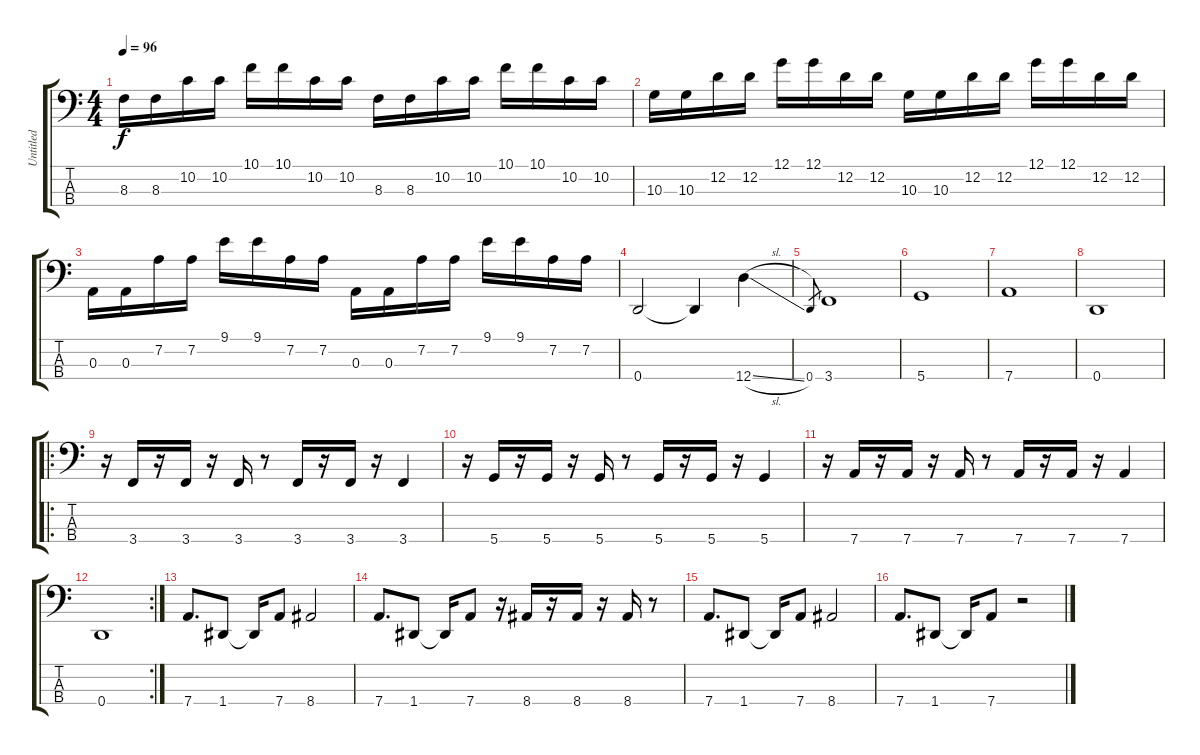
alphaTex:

\track ("Untitled" "Untitled") {instrument electricbassfinger}
\staff {score tabs}
\tuning (G2 D2 A1 D1) {hide}
\ts (4 4)
\tempo 96
\clef f4
\ks c
8.3.16{dy f} 8.3.16 10.2.16 10.2.16 10.1.16 10.1.16 10.2.16 10.2.16 8.3.16 8.3.16 10.2.16 10.2.16 10.1.16 10.1.16 10.2.16 10.2.16 |
10.3.16 10.3.16 12.2.16 12.2.16 12.1.16 12.1.16 12.2.16 12.2.16 10.3.16 10.3.16 12.2.16 12.2.16 12.1.16 12.1.16 12.2.16 12.2.16 |
0.3.16 0.3.16 7.2.16 7.2.16 9.1.16 9.1.16 7.2.16 7.2.16 0.3.16 0.3.16 7.2.16 7.2.16 9.1.16 9.1.16 7.2.16 7.2.16 |
0.4.2 0.4{t}.4 12.4{sl}.4 |
0.4.8{gr} 3.4.1 |
5.4.1 |
7.4.1 |
0.4.1 |
\ro
r.16 3.4.16 r.16 3.4.16 r.16 3.4.16 r.8 3.4.16 r.16 3.4.16 r.16 3.4.4 |
r.16 5.4.16 r.16 5.4.16 r.16 5.4.16 r.8 5.4.16 r.16 5.4.16 r.16 5.4.4 |
r.16 7.4.16 r.16 7.4.16 r.16 7.4.16 r.8 7.4.16 r.16 7.4.16 r.16 7.4.4 |
\rc 2
0.4.1 |
7.4.8{d} 1.4.8 1.4{t}.16 7.4.8 8.4.2 |
7.4.8{d} 1.4.8 1.4{t}.16 7.4.8 r.16 8.4.16 r.16 8.4.16 r.16 8.4.16 r.8 |
7.4.8{d} 1.4.8 1.4{t}.16 7.4.8 8.4.2 |
7.4.8{d} 1.4.8 1.4{t}.16 7.4.8 r.2
